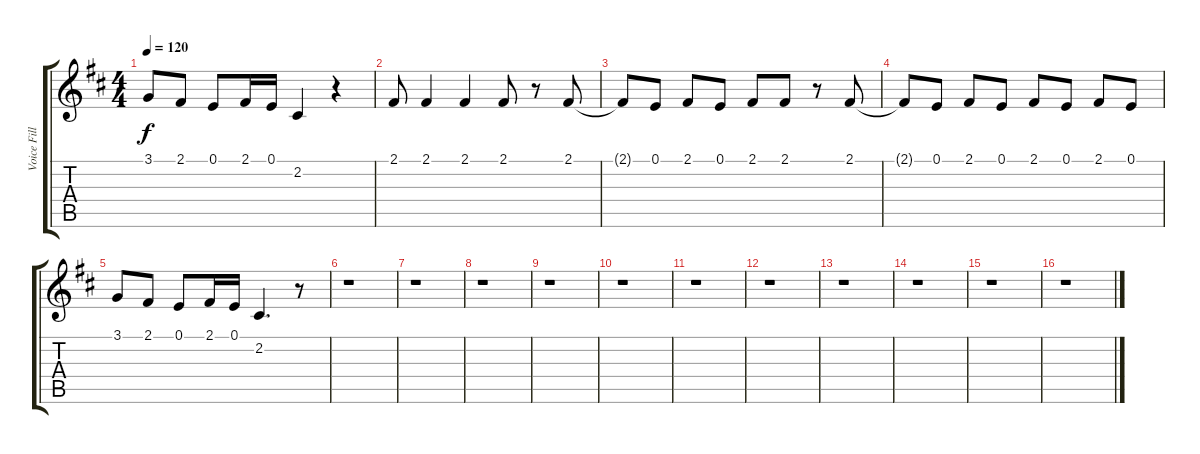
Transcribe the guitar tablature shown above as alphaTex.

\track ("Voice Fills" "Voice Fill") {instrument lead2sawtooth}
\staff {score tabs}
\tuning (E4 B3 G3 D3 A2 E2) {hide}
\ts (4 4)
\tempo 120
\clef g2
\ks d
3.1.8{dy f} 2.1.8 0.1.8 2.1.16 0.1.16 2.2.4 r.4 |
2.1.8 2.1.4 2.1.4 2.1.8 r.8 2.1.8 |
2.1{t}.8 0.1.8 2.1.8 0.1.8 2.1.8 2.1.8 r.8 2.1.8 |
2.1{t}.8 0.1.8 2.1.8 0.1.8 2.1.8 0.1.8 2.1.8 0.1.8 |
3.1.8 2.1.8 0.1.8 2.1.16 0.1.16 2.2.4{d} r.8 |
r.1 |
r.1 |
r.1 |
r.1 |
r.1 |
r.1 |
r.1 |
r.1 |
r.1 |
r.1 |
r.1
